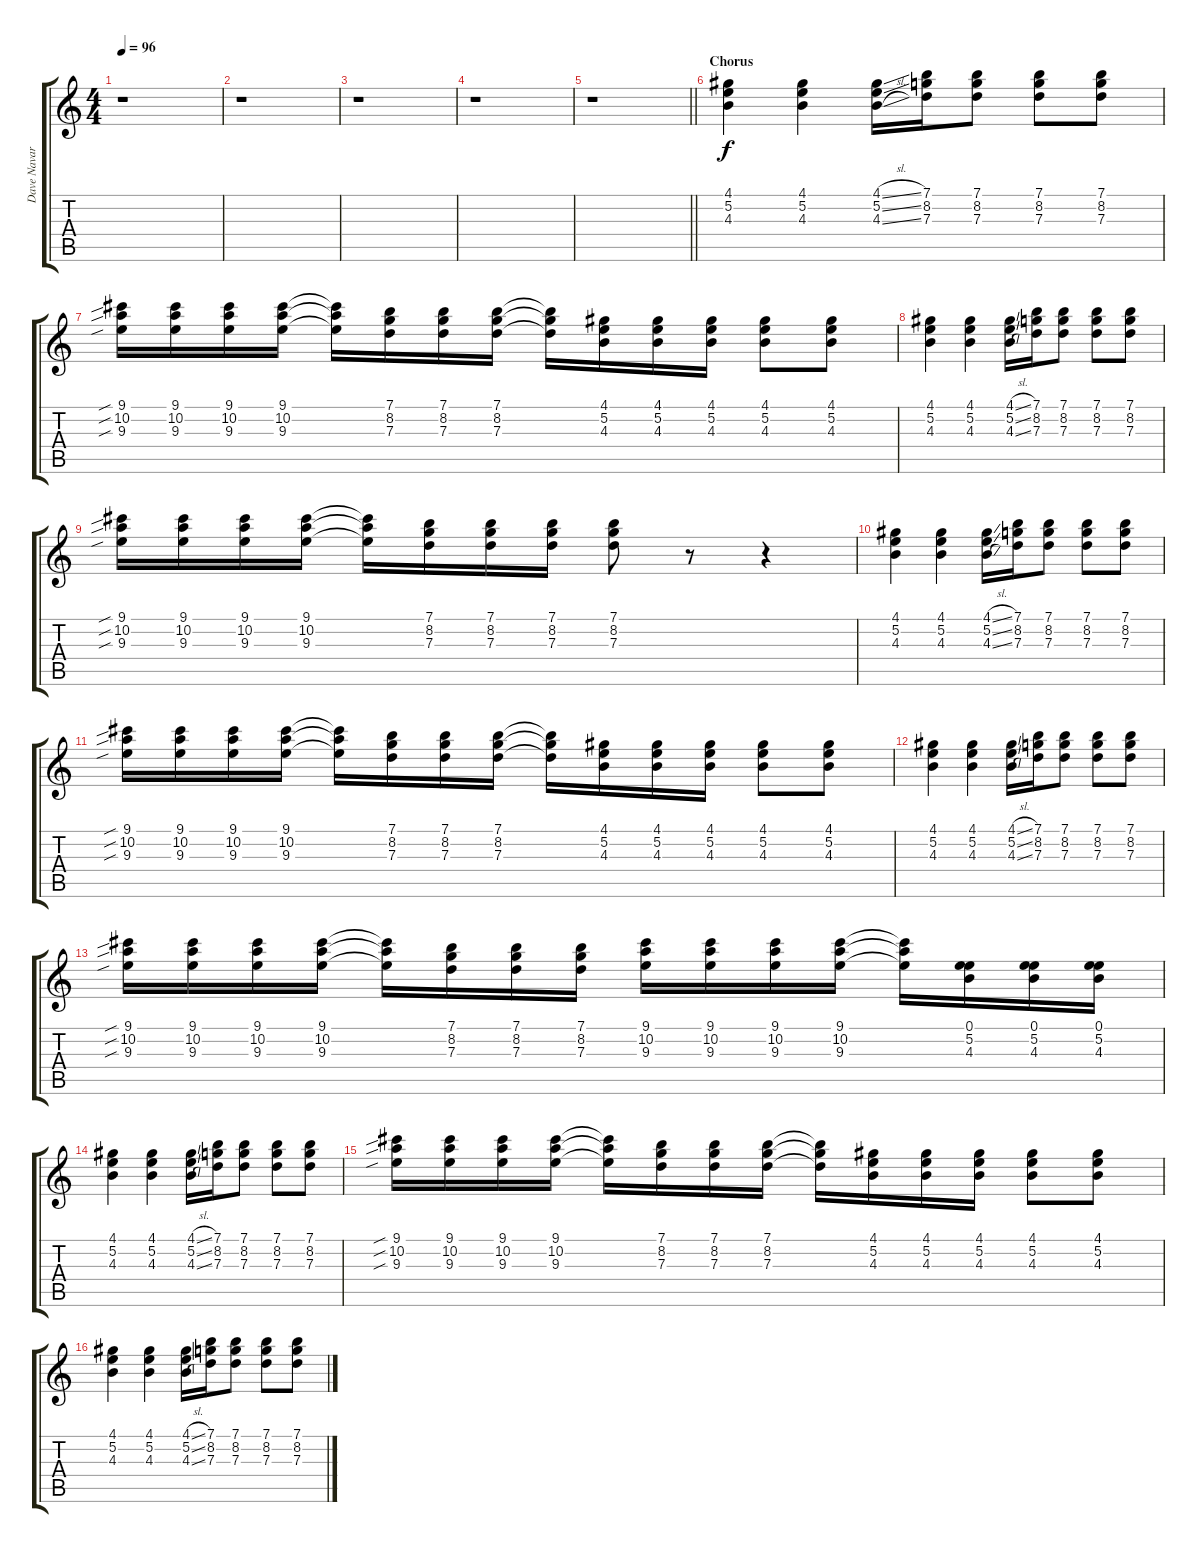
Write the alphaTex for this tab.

\track ("Dave Navarro Guitar 4" "Dave Navar") {instrument overdrivenguitar}
\staff {score tabs}
\tuning (E4 B3 G3 D3 A2 E2) {hide}
\ts (4 4)
\tempo 96
\clef g2
\ks c
r.1{dy f} |
r.1 |
r.1 |
r.1 |
\barLineRight lightlight
r.1 |
\section ("" "Chorus")
(4.1 5.2 4.3).4 (4.1 5.2 4.3).4 (4.1{sl} 5.2{sl} 4.3{sl}).16 (7.1 8.2 7.3).16 (7.1 8.2 7.3).8 (7.1 8.2 7.3).8 (7.1 8.2 7.3).8 |
(9.1{sib} 10.2{sib} 9.3{sib}).16 (9.1 10.2 9.3).16 (9.1 10.2 9.3).16 (9.1 10.2 9.3).16 (9.1{t} 10.2{t} 9.3{t}).16 (7.1 8.2 7.3).16 (7.1 8.2 7.3).16 (7.1 8.2 7.3).16 (7.1{t} 8.2{t} 7.3{t}).16 (4.1 5.2 4.3).16 (4.1 5.2 4.3).16 (4.1 5.2 4.3).16 (4.1 5.2 4.3).8 (4.1 5.2 4.3).8 |
(4.1 5.2 4.3).4 (4.1 5.2 4.3).4 (4.1{sl} 5.2{sl} 4.3{sl}).16 (7.1 8.2 7.3).16 (7.1 8.2 7.3).8 (7.1 8.2 7.3).8 (7.1 8.2 7.3).8 |
(9.1{sib} 10.2{sib} 9.3{sib}).16 (9.1 10.2 9.3).16 (9.1 10.2 9.3).16 (9.1 10.2 9.3).16 (9.1{t} 10.2{t} 9.3{t}).16 (7.1 8.2 7.3).16 (7.1 8.2 7.3).16 (7.1 8.2 7.3).16 (7.1 8.2 7.3).8 r.8 r.4 |
(4.1 5.2 4.3).4 (4.1 5.2 4.3).4 (4.1{sl} 5.2{sl} 4.3{sl}).16 (7.1 8.2 7.3).16 (7.1 8.2 7.3).8 (7.1 8.2 7.3).8 (7.1 8.2 7.3).8 |
(9.1{sib} 10.2{sib} 9.3{sib}).16 (9.1 10.2 9.3).16 (9.1 10.2 9.3).16 (9.1 10.2 9.3).16 (9.1{t} 10.2{t} 9.3{t}).16 (7.1 8.2 7.3).16 (7.1 8.2 7.3).16 (7.1 8.2 7.3).16 (7.1{t} 8.2{t} 7.3{t}).16 (4.1 5.2 4.3).16 (4.1 5.2 4.3).16 (4.1 5.2 4.3).16 (4.1 5.2 4.3).8 (4.1 5.2 4.3).8 |
(4.1 5.2 4.3).4 (4.1 5.2 4.3).4 (4.1{sl} 5.2{sl} 4.3{sl}).16 (7.1 8.2 7.3).16 (7.1 8.2 7.3).8 (7.1 8.2 7.3).8 (7.1 8.2 7.3).8 |
(9.1{sib} 10.2{sib} 9.3{sib}).16 (9.1 10.2 9.3).16 (9.1 10.2 9.3).16 (9.1 10.2 9.3).16 (9.1{t} 10.2{t} 9.3{t}).16 (7.1 8.2 7.3).16 (7.1 8.2 7.3).16 (7.1 8.2 7.3).16 (9.1 10.2 9.3).16 (9.1 10.2 9.3).16 (9.1 10.2 9.3).16 (9.1 10.2 9.3).16 (9.1{t} 10.2{t} 9.3{t}).16 (0.1 5.2 4.3).16 (0.1 5.2 4.3).16 (0.1 5.2 4.3).16 |
(4.1 5.2 4.3).4 (4.1 5.2 4.3).4 (4.1{sl} 5.2{sl} 4.3{sl}).16 (7.1 8.2 7.3).16 (7.1 8.2 7.3).8 (7.1 8.2 7.3).8 (7.1 8.2 7.3).8 |
(9.1{sib} 10.2{sib} 9.3{sib}).16 (9.1 10.2 9.3).16 (9.1 10.2 9.3).16 (9.1 10.2 9.3).16 (9.1{t} 10.2{t} 9.3{t}).16 (7.1 8.2 7.3).16 (7.1 8.2 7.3).16 (7.1 8.2 7.3).16 (7.1{t} 8.2{t} 7.3{t}).16 (4.1 5.2 4.3).16 (4.1 5.2 4.3).16 (4.1 5.2 4.3).16 (4.1 5.2 4.3).8 (4.1 5.2 4.3).8 |
(4.1 5.2 4.3).4 (4.1 5.2 4.3).4 (4.1{sl} 5.2{sl} 4.3{sl}).16 (7.1 8.2 7.3).16 (7.1 8.2 7.3).8 (7.1 8.2 7.3).8 (7.1 8.2 7.3).8
